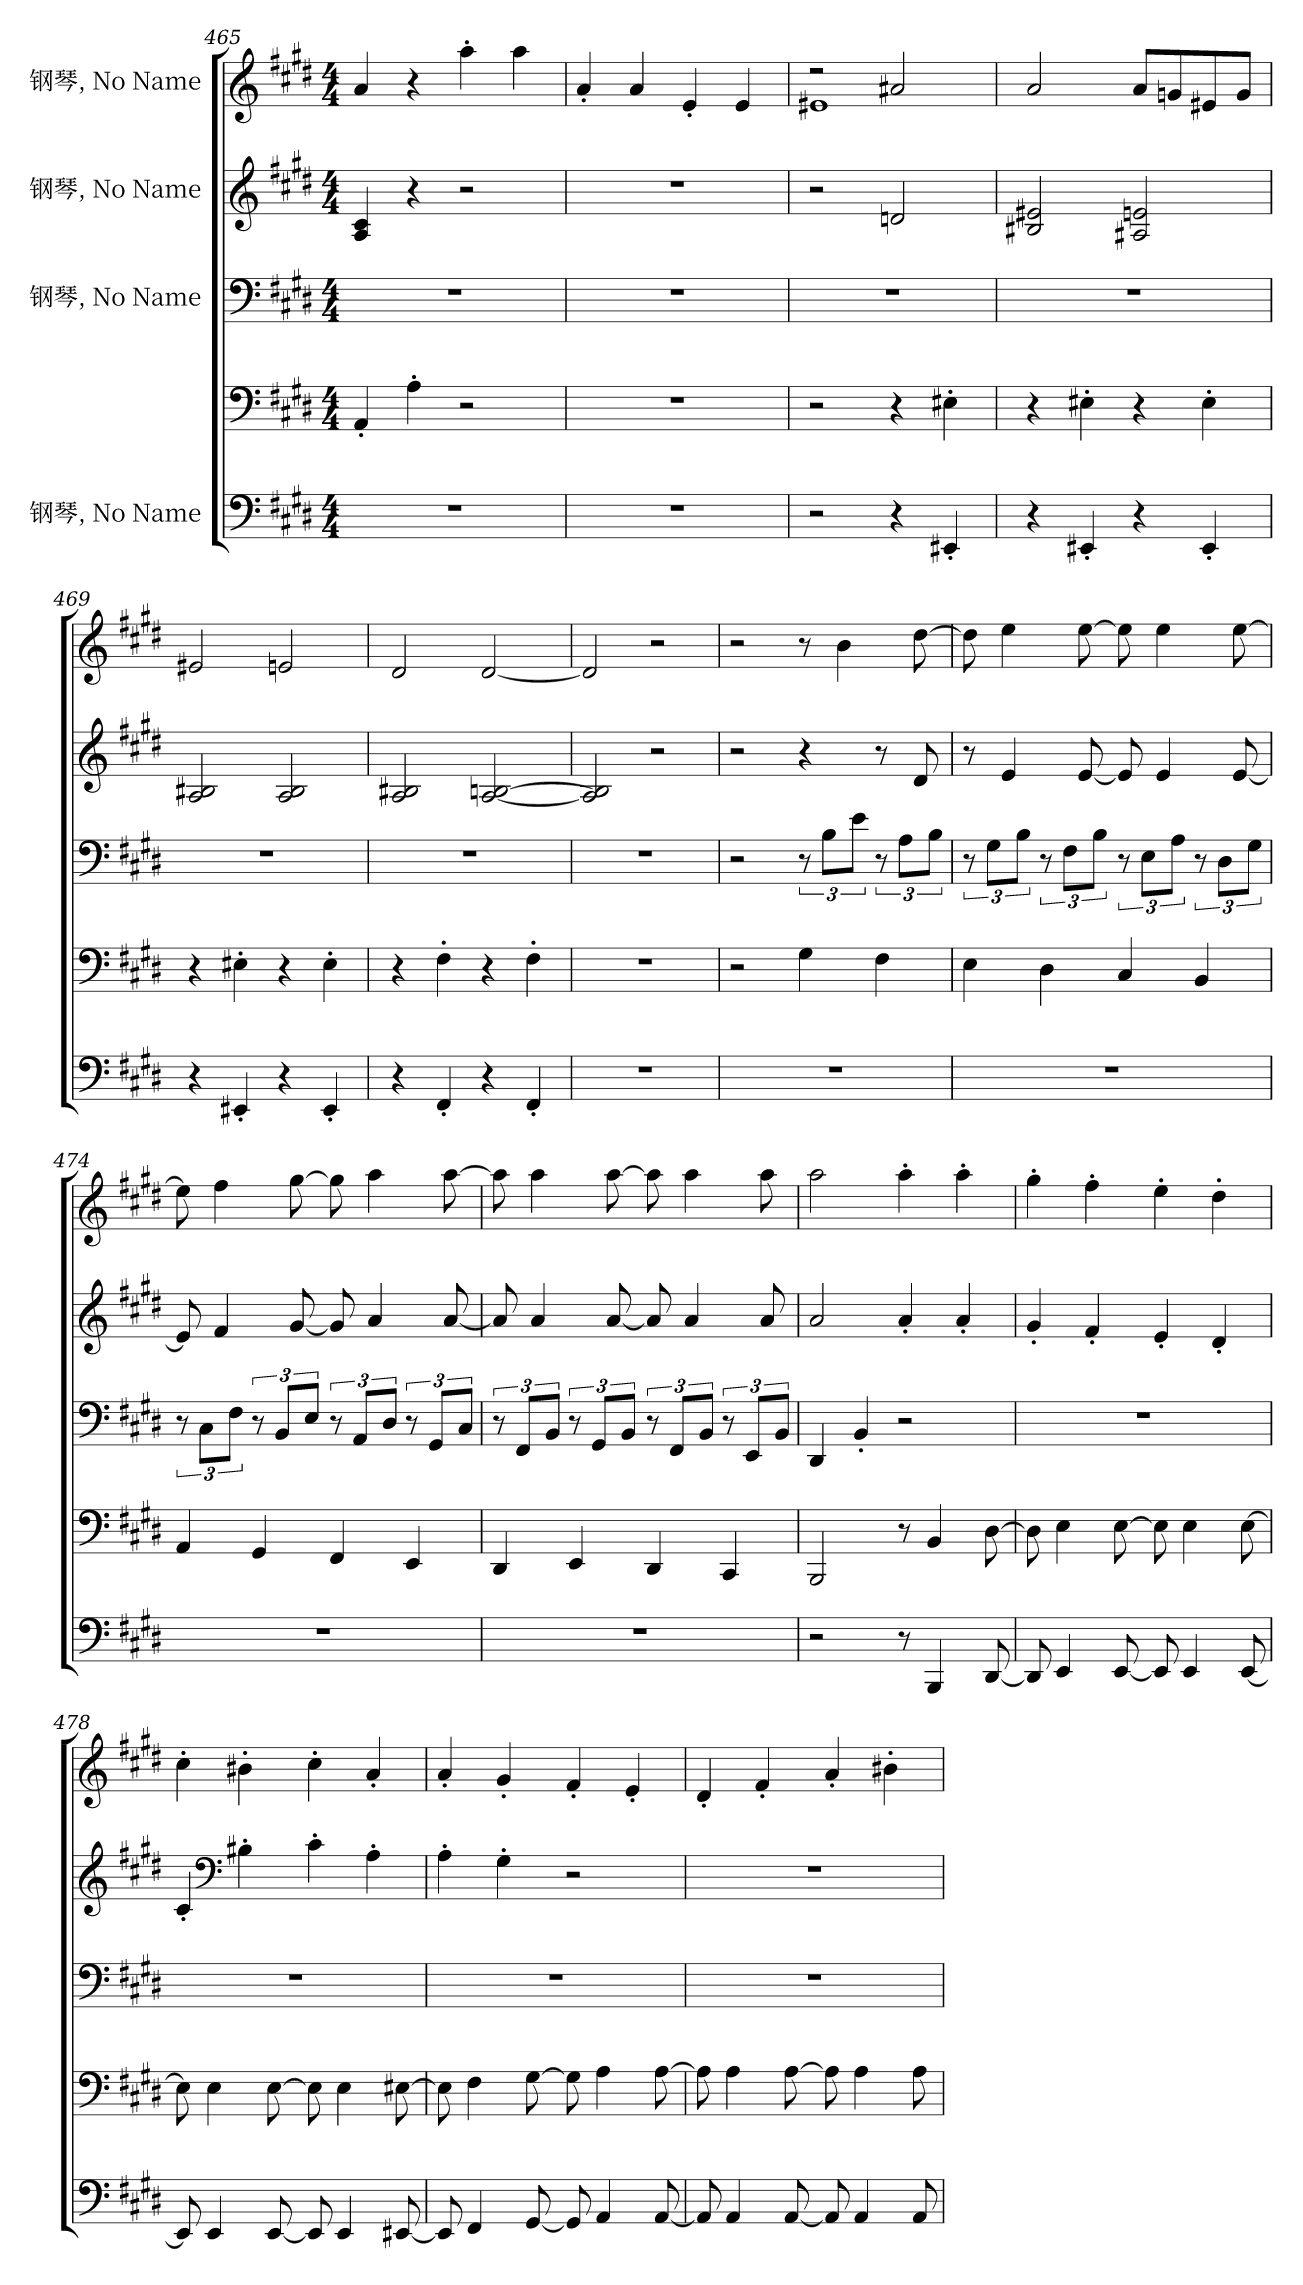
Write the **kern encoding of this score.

**kern	**kern	**kern	**kern	**kern
*part4	*part4	*part3	*part2	*part1
*staff5	*staff4	*staff3	*staff2	*staff1
*I"钢琴, No Name	*	*I"钢琴, No Name	*I"钢琴, No Name	*I"钢琴, No Name
*clefF4	*clefF4	*clefF4	*clefG2	*clefG2
*k[f#c#g#d#]	*k[f#c#g#d#]	*k[f#c#g#d#]	*k[f#c#g#d#]	*k[f#c#g#d#]
*M4/4	*M4/4	*M4/4	*M4/4	*M4/4
=465	=465	=465	=465	=465
1r	4AA'/	1r	4A/ 4c#/	4a/
*	*	*	*	*MM156
.	4A'\	.	4r	4r
*	*	*	*	*MM161
.	2r	.	2r	4aa'\
.	.	.	.	4aa\
=466	=466	=466	=466	=466
*	*	*	*	*MM161
1r	1r	1r	1r	4a'/
.	.	.	.	4a/
.	.	.	.	4e'/
.	.	.	.	4e/
=467	=467	=467	=467	=467
*	*	*	*	*^
2r	2r	1r	2r	2r	1e#X
4r	4r	.	2dn/	2a#X/	.
4EE#X'/	4E#X'\	.	.	.	.
*	*	*	*	*v	*v
=468	=468	=468	=468	=468
4r	4r	1r	2B#X/ 2e#X/	2a/
4EE#X'/	4E#X'\	.	.	.
4r	4r	.	2A#X/ 2en/	8a/L
.	.	.	.	8gn/
4EE#'/	4E#'\	.	.	8e#X/
.	.	.	.	8g/J
=469	=469	=469	=469	=469
4r	4r	1r	2A/ 2B#X/	2e#X/
4EE#X'/	4E#X'\	.	.	.
4r	4r	.	2A/ 2B#/	2en/
4EE#'/	4E#'\	.	.	.
!!LO:LB:g=z
=470	=470	=470	=470	=470
4r	4r	1r	2A/ 2B#X/	2d#/
4FF#'/	4F#'\	.	.	.
*	*	*	*	*MM127
4r	4r	.	[2A/ [2Bn/	[2d#/
4FF#'/	4F#'\	.	.	.
=471	=471	=471	=471	=471
1r	1r	1r	2A/] 2B/]	2d#/]
.	.	.	2r	2r
=472	=472	=472	=472	=472
*	*	*	*	*MM250
1r	2r	2r	2r	2r
*	*	*	*	*MM167
.	4G#\	12r	4r	8r
.	.	12B\L	.	.
.	.	.	.	4b\
.	.	12e\J	.	.
.	4F#\	12r	8r	.
.	.	12A\L	.	.
.	.	.	8d#/	[8dd#\
.	.	12B\J	.	.
=473	=473	=473	=473	=473
1r	4E\	12r	8r	8dd#\]
.	.	12G#\L	.	.
.	.	.	4e/	4ee\
.	.	12B\J	.	.
.	4D#\	12r	.	.
.	.	12F#\L	.	.
.	.	.	[8e/	[8ee\
.	.	12B\J	.	.
.	4C#/	12r	8e/]	8ee\]
.	.	12E\L	.	.
.	.	.	4e/	4ee\
.	.	12A\J	.	.
.	4BB/	12r	.	.
.	.	12D#\L	.	.
.	.	.	[8e/	[8ee\
.	.	12G#\J	.	.
=474	=474	=474	=474	=474
1r	4AA/	12r	8e/]	8ee\]
.	.	12C#\L	.	.
.	.	.	4f#/	4ff#\
.	.	12F#\J	.	.
.	4GG#/	12r	.	.
.	.	12BB/L	.	.
.	.	.	[8g#/	[8gg#\
.	.	12E/J	.	.
.	4FF#/	12r	8g#/]	8gg#\]
.	.	12AA/L	.	.
.	.	.	4a/	4aa\
.	.	12D#/J	.	.
.	4EE/	12r	.	.
.	.	12GG#/L	.	.
.	.	.	[8a/	[8aa\
.	.	12C#/J	.	.
!!LO:PB:g=z
=475	=475	=475	=475	=475
1r	4DD#/	12r	8a/]	8aa\]
.	.	12FF#/L	.	.
.	.	.	4a/	4aa\
.	.	12BB/J	.	.
.	4EE/	12r	.	.
.	.	12GG#/L	.	.
.	.	.	[8a/	[8aa\
.	.	12BB/J	.	.
.	4DD#/	12r	8a/]	8aa\]
.	.	12FF#/L	.	.
.	.	.	4a/	4aa\
.	.	12BB/J	.	.
.	4CC#/	12r	.	.
.	.	12EE/L	.	.
*	*	*	*	*MM161
.	.	.	8a/	8aa\
.	.	12BB/J	.	.
=476	=476	=476	=476	=476
*	*	*	*	*MM163
2r	2BBB/	4DD#/	2a/	2aa\
.	.	4BB'/	.	.
*	*	*	*	*MM167
8r	8r	2r	4a'/	4aa'\
4BBB/	4BB/	.	.	.
.	.	.	4a'/	4aa'\
[8DD#/	[8D#\	.	.	.
=477	=477	=477	=477	=477
8DD#/]	8D#\]	1r	4g#'/	4gg#'\
4EE/	4E\	.	.	.
.	.	.	4f#'/	4ff#'\
[8EE/	[8E\	.	.	.
8EE/]	8E\]	.	4e'/	4ee'\
4EE/	4E\	.	.	.
.	.	.	4d#'/	4dd#'\
[8EE/	[8E\	.	.	.
=478	=478	=478	=478	=478
8EE/]	8E\]	1r	4c#'/	4cc#'\
4EE/	4E\	.	.	.
*	*	*	*clefF4	*
.	.	.	4B#X'\	4b#X'\
[8EE/	[8E\	.	.	.
8EE/]	8E\]	.	4c#'\	4cc#'\
4EE/	4E\	.	.	.
.	.	.	4A'\	4a'/
[8EE#X/	[8E#X\	.	.	.
!!LO:LB:g=z
=479	=479	=479	=479	=479
8EE#/]	8E#\]	1r	4A'\	4a'/
4FF#/	4F#\	.	.	.
.	.	.	4G#'\	4g#'/
[8GG#/	[8G#\	.	.	.
8GG#/]	8G#\]	.	2r	4f#'/
4AA/	4A\	.	.	.
.	.	.	.	4e'/
[8AA/	[8A\	.	.	.
=480	=480	=480	=480	=480
8AA/]	8A\]	1r	1r	4d#'/
4AA/	4A\	.	.	.
.	.	.	.	4f#'/
[8AA/	[8A\	.	.	.
8AA/]	8A\]	.	.	4a'/
4AA/	4A\	.	.	.
*	*	*	*	*MM165
.	.	.	.	4b#X'\
8AA/	8A\	.	.	.
=	=	=	=	=
*-	*-	*-	*-	*-
